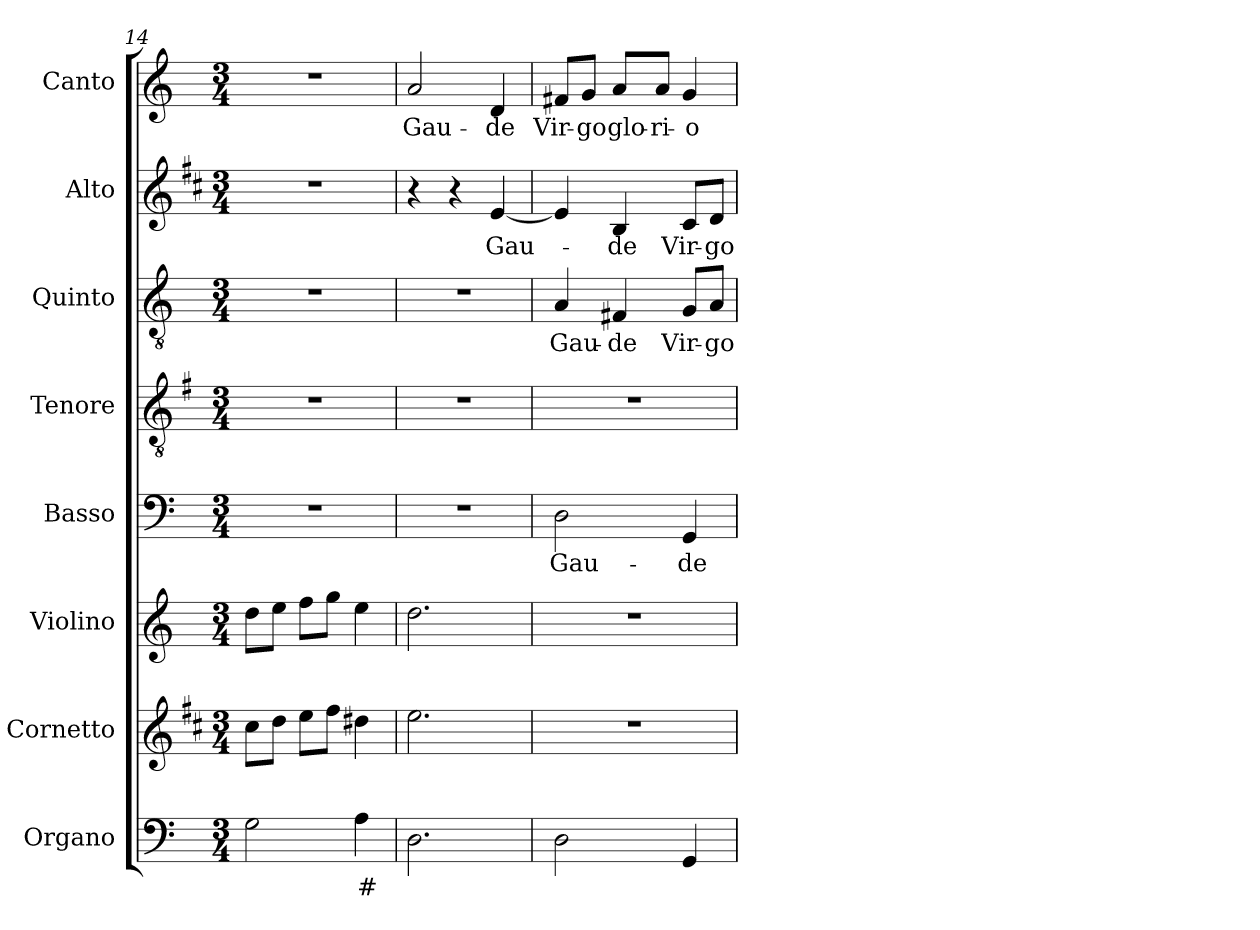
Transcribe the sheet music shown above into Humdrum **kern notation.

**kern	**text	**kern	**kern	**kern	**text	**kern	**kern	**text	**kern	**text	**kern	**text
*part8	*part8	*part7	*part6	*part5	*part5	*part4	*part3	*part3	*part2	*part2	*part1	*part1
*staff8	*staff8	*staff7	*staff6	*staff5	*staff5	*staff4	*staff3	*staff3	*staff2	*staff2	*staff1	*staff1
*I"Organo	*	*I"Cornetto	*I"Violino	*I"Basso	*	*I"Tenore	*I"Quinto	*	*I"Alto	*	*I"Canto	*
*I'Or	*	*I'Cto.	*I'Vln.	*I'B	*	*I'T	*	*	*I'A	*	*I'C	*
!!LO:PB:g=z
*clefF4	*	*clefG2	*clefG2	*clefF4	*	*clefGv2	*clefGv2	*	*clefG2	*	*clefG2	*
*	*	*ITrd1c2	*	*	*	*ITrd4c7	*	*	*ITrd1c2	*	*	*
*k[]	*	*k[]	*k[]	*k[]	*	*k[]	*k[]	*	*k[]	*	*k[]	*
*C:	*	*C:	*C:	*C:	*	*C:	*C:	*	*C:	*	*C:	*
*M3/4	*	*M3/4	*M3/4	*M3/4	*	*M3/4	*M3/4	*	*M3/4	*	*M3/4	*
=14	=14	=14	=14	=14	=14	=14	=14	=14	=14	=14	=14	=14
2G\	.	8b\L	8dd\L	2.r	.	2.r	2.r	.	2.r	.	2.r	.
.	.	8cc\J	8ee\J	.	.	.	.	.	.	.	.	.
.	.	8dd\L	8ff\L	.	.	.	.	.	.	.	.	.
.	.	8ee\J	8gg\J	.	.	.	.	.	.	.	.	.
!	!LO:LY:b	!	!	!	!	!	!	!	!	!	!	!
4A\	#	4cc#X\	4ee\	.	.	.	.	.	.	.	.	.
=15	=15	=15	=15	=15	=15	=15	=15	=15	=15	=15	=15	=15
!	!	!	!	!	!	!	!	!	!	!	!	!LO:LY:b
2.D\	.	2.dd\	2.dd\	2.r	.	2.r	2.r	.	4r	.	2a/	Gau-
.	.	.	.	.	.	.	.	.	4r	.	.	.
!	!	!	!	!	!	!	!	!	!	!LO:LY:b	!	!LO:LY:b
.	.	.	.	.	.	.	.	.	[4d/	Gau-	4d/	-de
=16	=16	=16	=16	=16	=16	=16	=16	=16	=16	=16	=16	=16
!	!	!	!	!	!LO:LY:b	!	!	!LO:LY:b	!	!	!	!LO:LY:b
2D\	.	2.r	2.r	2D\	Gau-	2.r	4A/	Gau-	4d/]	.	8f#X/L	Vir-
!	!	!	!	!	!	!	!	!	!	!	!	!LO:LY:b
.	.	.	.	.	.	.	.	.	.	.	8g/J	-go
!	!	!	!	!	!	!	!	!LO:LY:b	!	!LO:LY:b	!	!LO:LY:b
.	.	.	.	.	.	.	4F#X/	-de	4A/	-de	8a/L	glo-
!	!	!	!	!	!	!	!	!	!	!	!	!LO:LY:b
.	.	.	.	.	.	.	.	.	.	.	8a/J	-ri-
!	!	!	!	!	!LO:LY:b	!	!	!LO:LY:b	!	!LO:LY:b	!	!LO:LY:b
4GG/	.	.	.	4GG/	-de	.	8G/L	Vir-	8B/L	Vir-	4g/	-o-
!	!	!	!	!	!	!	!	!LO:LY:b	!	!LO:LY:b	!	!
.	.	.	.	.	.	.	8A/J	-go	8c/J	-go	.	.
=	=	=	=	=	=	=	=	=	=	=	=	=
*-	*-	*-	*-	*-	*-	*-	*-	*-	*-	*-	*-	*-
